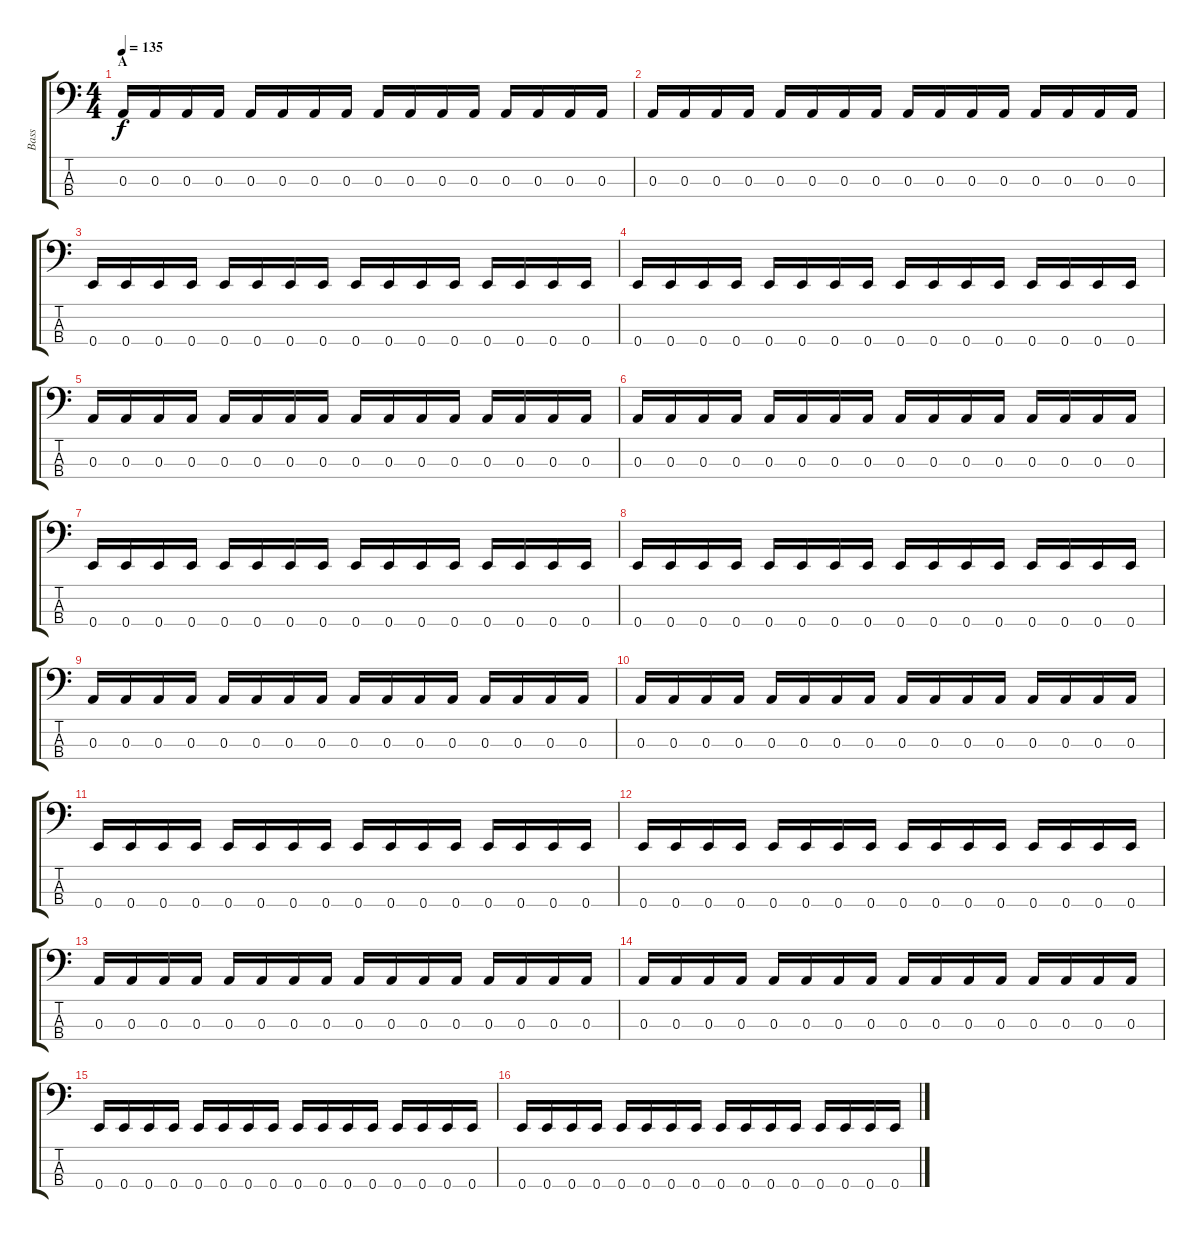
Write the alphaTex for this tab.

\track ("Bass" "Bass") {instrument electricbasspick}
\staff {score tabs}
\tuning (G2 D2 A1 E1) {hide}
\ts (4 4)
\section ("" "A")
\tempo 135
\clef f4
\ks c
0.3.16{dy f instrument electricbasspick} 0.3.16 0.3.16 0.3.16 0.3.16 0.3.16 0.3.16 0.3.16 0.3.16 0.3.16 0.3.16 0.3.16 0.3.16 0.3.16 0.3.16 0.3.16 |
0.3.16 0.3.16 0.3.16 0.3.16 0.3.16 0.3.16 0.3.16 0.3.16 0.3.16 0.3.16 0.3.16 0.3.16 0.3.16 0.3.16 0.3.16 0.3.16 |
0.4.16 0.4.16 0.4.16 0.4.16 0.4.16 0.4.16 0.4.16 0.4.16 0.4.16 0.4.16 0.4.16 0.4.16 0.4.16 0.4.16 0.4.16 0.4.16 |
0.4.16 0.4.16 0.4.16 0.4.16 0.4.16 0.4.16 0.4.16 0.4.16 0.4.16 0.4.16 0.4.16 0.4.16 0.4.16 0.4.16 0.4.16 0.4.16 |
0.3.16 0.3.16 0.3.16 0.3.16 0.3.16 0.3.16 0.3.16 0.3.16 0.3.16 0.3.16 0.3.16 0.3.16 0.3.16 0.3.16 0.3.16 0.3.16 |
0.3.16 0.3.16 0.3.16 0.3.16 0.3.16 0.3.16 0.3.16 0.3.16 0.3.16 0.3.16 0.3.16 0.3.16 0.3.16 0.3.16 0.3.16 0.3.16 |
0.4.16 0.4.16 0.4.16 0.4.16 0.4.16 0.4.16 0.4.16 0.4.16 0.4.16 0.4.16 0.4.16 0.4.16 0.4.16 0.4.16 0.4.16 0.4.16 |
0.4.16 0.4.16 0.4.16 0.4.16 0.4.16 0.4.16 0.4.16 0.4.16 0.4.16 0.4.16 0.4.16 0.4.16 0.4.16 0.4.16 0.4.16 0.4.16 |
0.3.16 0.3.16 0.3.16 0.3.16 0.3.16 0.3.16 0.3.16 0.3.16 0.3.16 0.3.16 0.3.16 0.3.16 0.3.16 0.3.16 0.3.16 0.3.16 |
0.3.16 0.3.16 0.3.16 0.3.16 0.3.16 0.3.16 0.3.16 0.3.16 0.3.16 0.3.16 0.3.16 0.3.16 0.3.16 0.3.16 0.3.16 0.3.16 |
0.4.16 0.4.16 0.4.16 0.4.16 0.4.16 0.4.16 0.4.16 0.4.16 0.4.16 0.4.16 0.4.16 0.4.16 0.4.16 0.4.16 0.4.16 0.4.16 |
0.4.16 0.4.16 0.4.16 0.4.16 0.4.16 0.4.16 0.4.16 0.4.16 0.4.16 0.4.16 0.4.16 0.4.16 0.4.16 0.4.16 0.4.16 0.4.16 |
0.3.16 0.3.16 0.3.16 0.3.16 0.3.16 0.3.16 0.3.16 0.3.16 0.3.16 0.3.16 0.3.16 0.3.16 0.3.16 0.3.16 0.3.16 0.3.16 |
0.3.16 0.3.16 0.3.16 0.3.16 0.3.16 0.3.16 0.3.16 0.3.16 0.3.16 0.3.16 0.3.16 0.3.16 0.3.16 0.3.16 0.3.16 0.3.16 |
0.4.16 0.4.16 0.4.16 0.4.16 0.4.16 0.4.16 0.4.16 0.4.16 0.4.16 0.4.16 0.4.16 0.4.16 0.4.16 0.4.16 0.4.16 0.4.16 |
0.4.16 0.4.16 0.4.16 0.4.16 0.4.16 0.4.16 0.4.16 0.4.16 0.4.16 0.4.16 0.4.16 0.4.16 0.4.16 0.4.16 0.4.16 0.4.16
